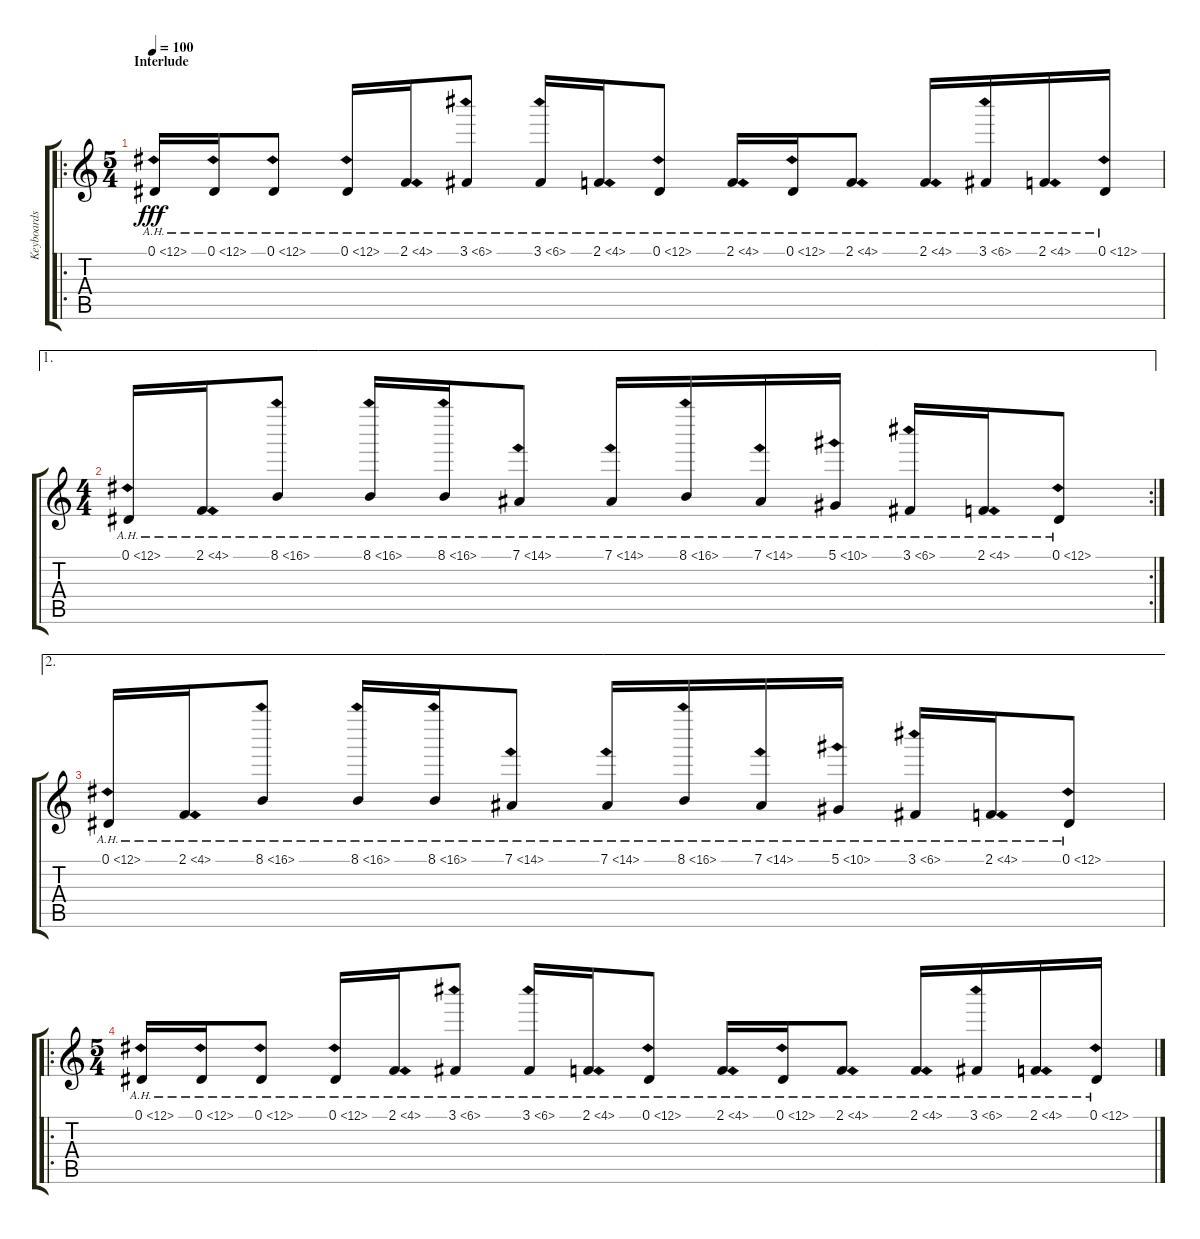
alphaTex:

\track ("Keyboards 2" "Keyboards ") {instrument musicbox}
\staff {score tabs}
\tuning (Eb4 Bb3 Gb3 Db3 Ab2 Eb2) {hide}
\ro
\ts (5 4)
\section ("" "Interlude")
\tempo 100
\clef g2
\ks c
0.1{ah 12}.16{dy fff instrument musicbox} 0.1{ah 12}.16 0.1{ah 12}.8 0.1{ah 12}.16 2.1{ah 2}.16 3.1{ah 3}.8 3.1{ah 3}.16 2.1{ah 2}.16 0.1{ah 12}.8 2.1{ah 2}.16 0.1{ah 12}.16 2.1{ah 2}.8 2.1{ah 2}.16 3.1{ah 3}.16 2.1{ah 2}.16 0.1{ah 12}.16 |
\ae 1
\rc 2
\ts (4 4)
0.1{ah 12}.16 2.1{ah 2}.16 8.1{ah 8}.8 8.1{ah 8}.16 8.1{ah 8}.16 7.1{ah 7}.8 7.1{ah 7}.16 8.1{ah 8}.16 7.1{ah 7}.16 5.1{ah 5}.16 3.1{ah 3}.16 2.1{ah 2}.16 0.1{ah 12}.8 |
\ae 2
0.1{ah 12}.16 2.1{ah 2}.16 8.1{ah 8}.8 8.1{ah 8}.16 8.1{ah 8}.16 7.1{ah 7}.8 7.1{ah 7}.16 8.1{ah 8}.16 7.1{ah 7}.16 5.1{ah 5}.16 3.1{ah 3}.16 2.1{ah 2}.16 0.1{ah 12}.8 |
\ro
\ts (5 4)
0.1{ah 12}.16{instrument musicbox} 0.1{ah 12}.16 0.1{ah 12}.8 0.1{ah 12}.16 2.1{ah 2}.16 3.1{ah 3}.8 3.1{ah 3}.16 2.1{ah 2}.16 0.1{ah 12}.8 2.1{ah 2}.16 0.1{ah 12}.16 2.1{ah 2}.8 2.1{ah 2}.16 3.1{ah 3}.16 2.1{ah 2}.16 0.1{ah 12}.16
